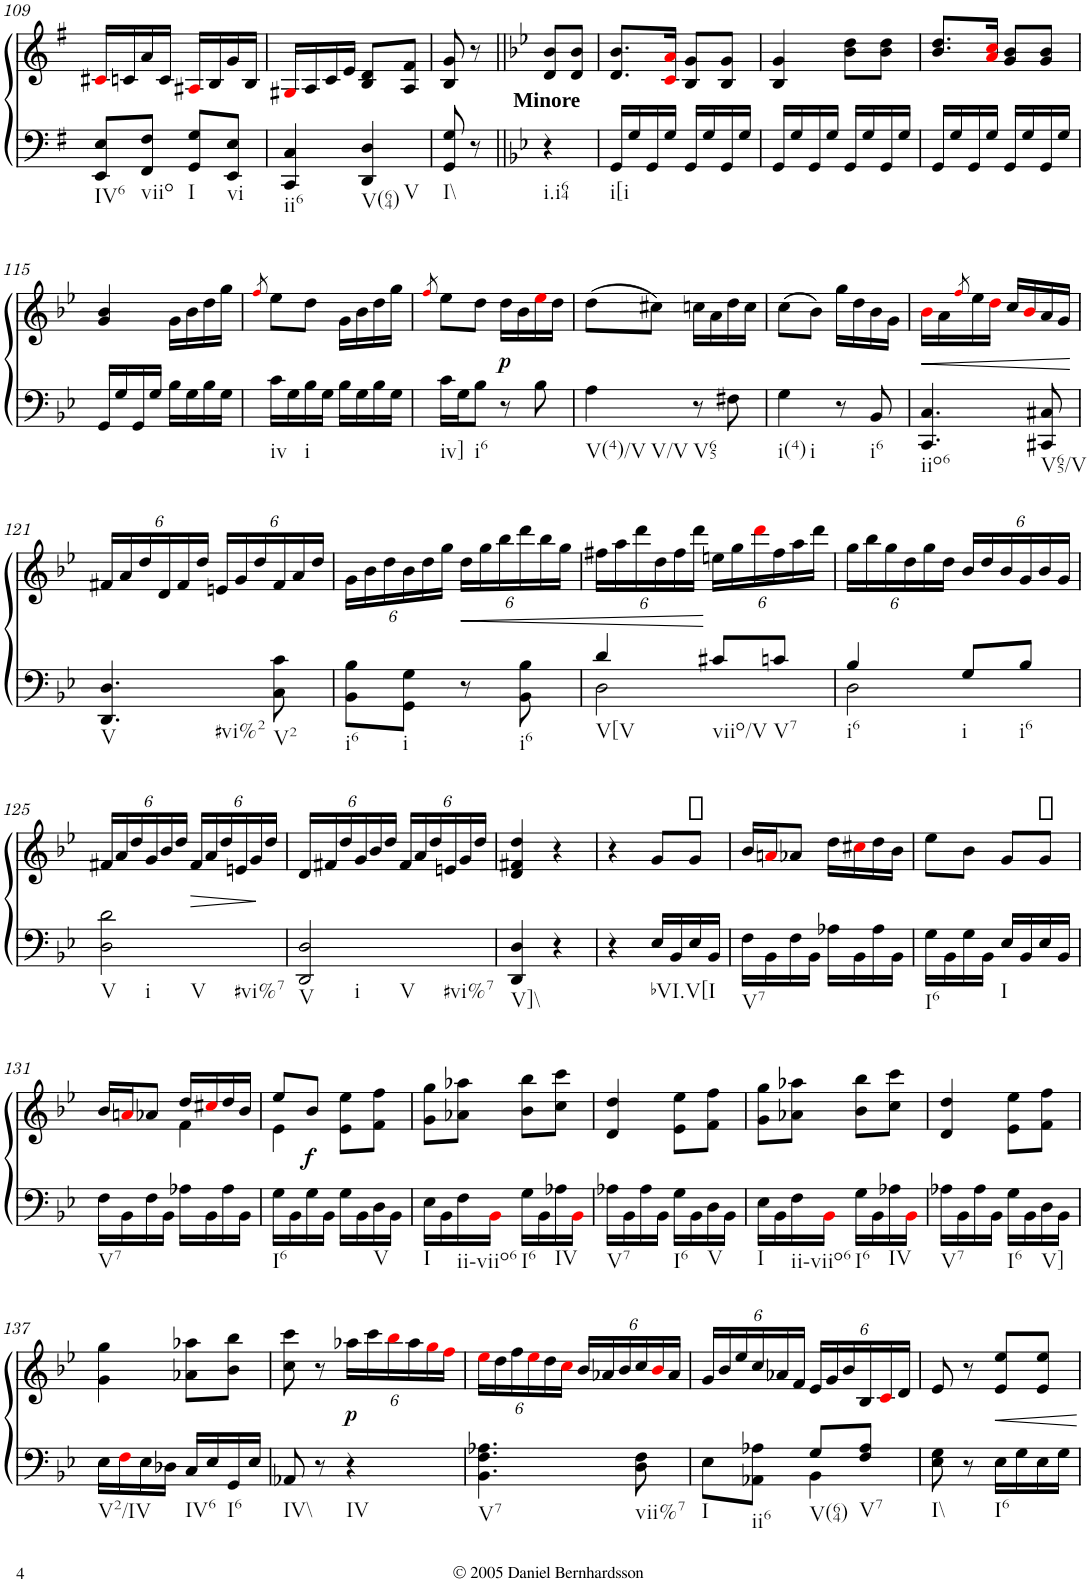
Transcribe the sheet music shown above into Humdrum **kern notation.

**kern	**kern	**dynam
*part1	*part1	*part1
*staff2	*staff1	*staff1/2
*I"Piano	*	*
*I'Pno.	*	*
!!LO:PB:g=z
*clefF4	*clefG2	*
*k[f#]	*k[f#]	*
*G:	*G:	*
*M2/4	*M2/4	*
=109	=109	=109
!LO:TX:b:t=IV6	!	!
8EE/ 8E/L	16c#Xi/LL	.
.	16cn/	.
!LO:TX:b:t=viio	!	!
8FF#/ 8F#/J	16a/	.
.	16c/JJ	.
!LO:TX:b:t=I	!	!
8GG/ 8G/L	16A#Xi/LL	.
.	16B/	.
!LO:TX:b:t=vi	!	!
8EE/ 8E/J	16g/	.
.	16B/JJ	.
=110	=110	=110
!LO:TX:b:t=ii6	!	!
4CC/ 4C/	16G#Xi/LL	.
.	16A/	.
.	16c/	.
.	16e/JJ	.
!LO:TX:b:t=V(64)	!	!
!LO:TX:b:t=V	!	!
4DD/ 4D/	8B/ 8d/L	.
.	8A/ 8f#/J	.
=111	=111	=111
!LO:TX:b:t=I\\	!	!
8GG/ 8G/	8B/ 8g/	.
8r	8r	.
=111X1||	=111X1||	=111X1||
*k[b-e-]	*k[b-e-]	*
*B-:	*B-:	*
!	!LO:TX:b:B:t=Minore	!
!LO:TX:b:t=i.i64	!	!
4r	8d/ 8b-/L	.
.	8d/ 8b-/J	.
=112	=112	=112
!LO:TX:b:t=i[i	!	!
16GG/LL	8.d/ 8.b-/L	.
16G/	.	.
16GG/	.	.
16G/JJ	16ci/ 16ai/Jk	.
16GG/LL	8B-/ 8g/L	.
16G/	.	.
16GG/	8B-/ 8g/J	.
16G/JJ	.	.
=113	=113	=113
16GG/LL	4B-/ 4g/	.
16G/	.	.
16GG/	.	.
16G/JJ	.	.
16GG/LL	8b-\ 8dd\L	.
16G/	.	.
16GG/	8b-\ 8dd\J	.
16G/JJ	.	.
=114	=114	=114
16GG/LL	8.b-/ 8.dd/L	.
16G/	.	.
16GG/	.	.
16G/JJ	16ai/ 16cci/Jk	.
16GG/LL	8g/ 8b-/L	.
16G/	.	.
16GG/	8g/ 8b-/J	.
16G/JJ	.	.
!!LO:LB:g=z
=115	=115	=115
16GG/LL	4g/ 4b-/	.
16G/	.	.
16GG/	.	.
16G/JJ	.	.
16B-\LL	16g\LL	.
16G\	16b-\	.
16B-\	16dd\	.
16G\JJ	16gg\JJ	.
=116	=116	=116
.	8qffi/	.
!LO:TX:b:t=iv	!	!
16c\LL	8ee-\L	.
16G\	.	.
!LO:TX:b:t=i	!	!
16B-\	8dd\J	.
16G\JJ	.	.
16B-\LL	16g\LL	.
16G\	16b-\	.
16B-\	16dd\	.
16G\JJ	16gg\JJ	.
=117	=117	=117
.	8qffi/	.
!LO:TX:b:t=iv]	!	!
16c\LL	8ee-\L	.
16G\J	.	.
!LO:TX:b:t=i6	!	!
8B-\J	8dd\J	.
!	!	!LO:DY:b
8r	16dd\LL	p
.	16b-\	.
8B-\	16ee-i\	.
.	16dd\JJ	.
=118	=118	=118
!LO:TX:b:t=V(4)/V	!	!
!LO:TX:b:t=V/V	!	!
4A\	(8dd\L	.
.	8cc#X\J)	.
!LO:TX:b:t=V65	!	!
8r	16ccn\LL	.
.	16a\	.
8F#X\	16dd\	.
.	16cc\JJ	.
=119	=119	=119
!LO:TX:b:t=i(4)	!	!
!LO:TX:b:t=i	!	!
4G\	(8cc\L	.
.	8b-\J)	.
8r	16gg\LL	.
.	16dd\	.
!LO:TX:b:t=i6	!	!
8BB-/	16b-\	.
.	16g\JJ	.
=120	=120	=120
!LO:TX:b:t=iio6	!	!
!	!	!LO:HP:b
4.CC/ 4.C/	16b-i\LL	<
.	16a\	.
.	8qffi/	.
.	16ee-\	.
.	16ddi\JJ	.
.	16cc/LL	.
.	16b-i/	.
!LO:TX:b:t=V65/V	!	!
8CC#X/ 8C#X/	16a/	.
.	16g/JJ	.
.	.	[
!!LO:LB:g=z
=121	=121	=121
*	*Xbrackettup	*
!LO:TX:b:t=V	!	!
!LO:TX:b:t=#vi%2	!	!
4.DD/ 4.D/	24f#X/LL	.
.	24a/	.
.	24dd/	.
.	24d/	.
.	24f#/	.
.	24dd/JJ	.
.	24en/LL	.
.	24g/	.
.	24dd/	.
!LO:TX:b:t=V2	!	!
8C\ 8c\	24f#/	.
.	24a/	.
.	24dd/JJ	.
=122	=122	=122
!LO:TX:b:t=i6	!	!
8BB-\ 8B-\L	24g\LL	.
.	24b-\	.
.	24dd\	.
!LO:TX:b:t=i	!	!
8GG\ 8G\J	24b-\	.
.	24dd\	.
.	24gg\JJ	.
!	!	!LO:HP:b
8r	24dd\LL	<
.	24gg\	.
.	24bb-\	.
!LO:TX:b:t=i6	!	!
8BB-\ 8B-\	24ddd\	.
.	24bb-\	.
.	24gg\JJ	.
=123	=123	=123
*^	*	*
!LO:TX:b:t=V[V	!	!	!
4d/	2D\	24ff#X\LL	.
.	.	24aa\	.
.	.	24ddd\	.
.	.	24dd\	.
.	.	24ff#\	.
.	.	24ddd\JJ	.
!LO:TX:b:t=viio/V	!	!	!
8c#X/L	.	24een\LL	[
.	.	24gg\	.
.	.	24dddi\	.
!LO:TX:b:t=V7	!	!	!
8cn/J	.	24ff#\	.
.	.	24aa\	.
.	.	24ddd\JJ	.
=124	=124	=124	=124
!LO:TX:b:t=i6	!	!	!
4B-/	2D\	24gg\LL	.
.	.	24bb-\	.
.	.	24gg\	.
.	.	24dd\	.
.	.	24gg\	.
.	.	24dd\JJ	.
!LO:TX:b:t=i	!	!	!
8G/L	.	24b-/LL	.
.	.	24dd/	.
.	.	24b-/	.
!LO:TX:b:t=i6	!	!	!
8B-/J	.	24g/	.
.	.	24b-/	.
.	.	24g/JJ	.
*v	*v	*	*
!!LO:LB:g=z
=125	=125	=125
!LO:TX:b:t=V	!	!
!LO:TX:b:t=i	!	!
!LO:TX:b:t=V	!	!
!LO:TX:b:t=#vi%7	!	!
2D\ 2d\	24f#X/LL	.
.	24a/	.
.	24dd/	.
.	24g/	.
.	24b-/	.
.	24dd/JJ	.
!	!	!LO:HP:b
.	24f#/LL	>
.	24a/	.
.	24dd/	.
.	24en/	.
.	24g/	.
.	24dd/JJ	]
=126	=126	=126
!LO:TX:b:t=V	!	!
!LO:TX:b:t=i	!	!
!LO:TX:b:t=V	!	!
!LO:TX:b:t=#vi%7	!	!
2DD/ 2D/	24d/LL	.
.	24f#X/	.
.	24dd/	.
.	24g/	.
.	24b-/	.
.	24dd/JJ	.
.	24f#/LL	.
.	24a/	.
.	24dd/	.
.	24en/	.
.	24g/	.
.	24dd/JJ	.
=127	=127	=127
!LO:TX:b:t=V]\\	!	!
4DD/ 4D/	4d/ 4f#X/ 4dd/	.
4r	4r	.
=128	=128	=128
4r	4r	.
!LO:TX:b:t=bVI.V[I	!	!
16E-/LL	8g/L	.
16BB-/	.	.
16E-/	8g/J	.
16BB-/JJ	.	.
=129	=129	=129
!LO:TX:b:t=V7	!	!
16F\LL	16b-/LL	.
16BB-\	16ani/J	.
16F\	8a-X/J	.
16BB-\JJ	.	.
16A-X\LL	16dd\LL	.
16BB-\	16cc#Xi\	.
16A-\	16dd\	.
16BB-\JJ	16b-\JJ	.
=130	=130	=130
!LO:TX:b:t=I6	!	!
16G\LL	8ee-\L	.
16BB-\	.	.
16G\	8b-\J	.
16BB-\JJ	.	.
!LO:TX:b:t=I	!	!
16E-/LL	8g/L	.
16BB-/	.	.
16E-/	8g/J	.
16BB-/JJ	.	.
!!LO:LB:g=z
=131	=131	=131
*	*^	*
!LO:TX:b:t=V7	!	!	!
16F\LL	16b-/LL	4ryy	.
16BB-\	16ani/J	.	.
16F\	8a-X/J	.	.
16BB-\JJ	.	.	.
16A-X\LL	16dd/LL	4f\	.
16BB-\	16cc#Xi/	.	.
16A-\	16dd/	.	.
16BB-\JJ	16b-/JJ	.	.
=132	=132	=132	=132
!LO:TX:b:t=I6	!	!	!
16G\LL	8ee-/L	4e-\	.
16BB-\	.	.	.
!	!	!	!LO:DY:b
16G\	8b-/J	.	f
16BB-\JJ	.	.	.
16G\LL	8e-\ 8ee-\L	4ryy	.
16BB-\	.	.	.
!LO:TX:b:t=V	!	!	!
16D\	8f\ 8ff\J	.	.
16BB-\JJ	.	.	.
*	*v	*v	*
=133	=133	=133
!LO:TX:b:t=I	!	!
16E-\LL	8g\ 8gg\L	.
16BB-\	.	.
!LO:TX:b:t=ii-viio6	!	!
16F\	8a-X\ 8aa-X\J	.
16BB-i\JJ	.	.
!LO:TX:b:t=I6	!	!
16G\LL	8b-\ 8bb-\L	.
16BB-\	.	.
!LO:TX:b:t=IV	!	!
16A-X\	8cc\ 8ccc\J	.
16BB-i\JJ	.	.
=134	=134	=134
!LO:TX:b:t=V7	!	!
16A-X\LL	4d/ 4dd/	.
16BB-\	.	.
16A-\	.	.
16BB-\JJ	.	.
!LO:TX:b:t=I6	!	!
16G\LL	8e-\ 8ee-\L	.
16BB-\	.	.
!LO:TX:b:t=V	!	!
16D\	8f\ 8ff\J	.
16BB-\JJ	.	.
=135	=135	=135
!LO:TX:b:t=I	!	!
16E-\LL	8g\ 8gg\L	.
16BB-\	.	.
!LO:TX:b:t=ii-viio6	!	!
16F\	8a-X\ 8aa-X\J	.
16BB-i\JJ	.	.
!LO:TX:b:t=I6	!	!
16G\LL	8b-\ 8bb-\L	.
16BB-\	.	.
!LO:TX:b:t=IV	!	!
16A-X\	8cc\ 8ccc\J	.
16BB-i\JJ	.	.
=136	=136	=136
!LO:TX:b:t=V7	!	!
16A-X\LL	4d/ 4dd/	.
16BB-\	.	.
16A-\	.	.
16BB-\JJ	.	.
!LO:TX:b:t=I6	!	!
16G\LL	8e-\ 8ee-\L	.
16BB-\	.	.
!LO:TX:b:t=V]	!	!
16D\	8f\ 8ff\J	.
16BB-\JJ	.	.
!!LO:LB:g=z
=137	=137	=137
!LO:TX:b:t=V2/IV	!	!
16E-\LL	4g\ 4gg\	.
16Fi\	.	.
16E-\	.	.
16D-X\JJ	.	.
!LO:TX:b:t=IV6	!	!
16C/LL	8a-X\ 8aa-X\L	.
16E-/	.	.
!LO:TX:b:t=I6	!	!
16GG/	8b-\ 8bb-\J	.
16E-/JJ	.	.
=138	=138	=138
!LO:TX:b:t=IV\\	!	!
8AA-X/	8cc\ 8ccc\	.
8r	8r	.
!LO:TX:b:t=IV	!	!
!	!	!LO:DY:b
4r	24aa-X\LL	p
.	24ccc\	.
.	24bb-i\	.
.	24aa-\	.
.	24ggi\	.
.	24ffi\JJ	.
=139	=139	=139
!LO:TX:b:t=V7	!	!
4.BB-\ 4.F\ 4.A-X\	24ee-i\LL	.
.	24dd\	.
.	24ff\	.
.	24ee-i\	.
.	24dd\	.
.	24cci\JJ	.
.	24b-/LL	.
.	24a-X/	.
.	24b-/	.
!LO:TX:b:t=vii%7	!	!
8D\ 8F\	24cc/	.
.	24b-i/	.
.	24a-/JJ	.
=140	=140	=140
*^	*	*
!LO:TX:b:t=I	!	!	!
8E-\L	4ryy	24g/LL	.
.	.	24b-/	.
.	.	24ee-/	.
!LO:TX:b:t=ii6	!	!	!
8AA-X\ 8A-X\J	.	24cc/	.
.	.	24a-X/	.
.	.	24f/JJ	.
!LO:TX:b:t=V(64)	!	!	!
8G/L	4BB-\	24e-/LL	.
.	.	24g/	.
.	.	24b-/	.
!LO:TX:b:t=V7	!	!	!
8F/ 8A-/J	.	24B-/	.
.	.	24ci/	.
.	.	24d/JJ	.
*v	*v	*	*
=141	=141	=141
!LO:TX:b:t=I\\	!	!
8E-\ 8G\	8e-/	.
8r	8r	.
!LO:TX:b:t=I6	!	!
16E-\LL	8e-/ 8ee-/L	.
16G\	.	.
16E-\	8e-/ 8ee-/J	.
16G\JJ	.	.
=	=	=
*-	*-	*-
